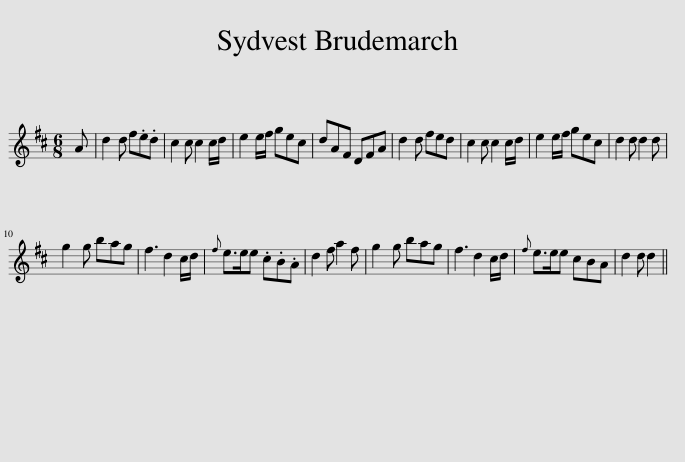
X:1
L:1/8
M:6/8
I:linebreak $
K:D
V:1 treble
V:1
 A | d2 d f.e.d | c2 c c2 c/d/ | e2 e/f/ gec | dAF DFA | %5
 d2 d fed | c2 c c2 c/d/ | e2 e/f/ gec | d2 d d2 d |$ g2 g bag | %10
 f3 d2 c/d/ |{f} e>ee .c.B.A | d2 f a2 f | g2 g bag | f3 d2 c/d/ | %15
{f} e>ee cBA | d2 d d2 || %17
